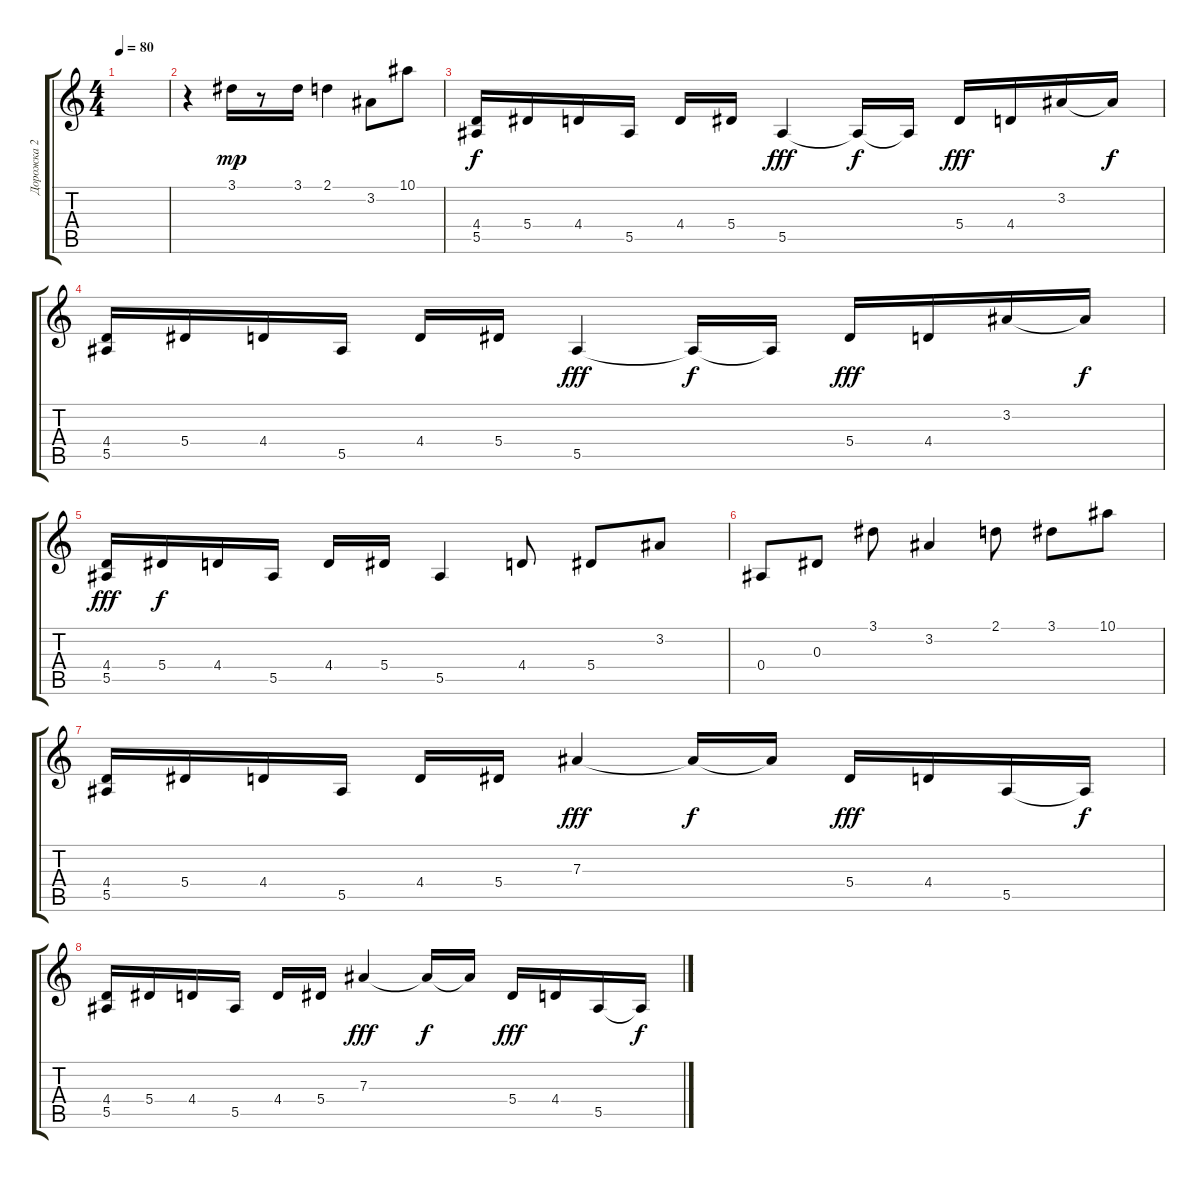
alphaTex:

\track ("Дорожка 2" "Дорожка 2") {instrument overdrivenguitar}
\staff {score tabs}
\tuning (C4 G3 Eb3 Bb2 F2 C2) {hide}
\ts (4 4)
\tempo 80
\clef g2
\ks c
|
r.4 3.1.16{dy mp} r.8 3.1.16 2.1.4 3.2.8 10.1.8 |
(4.4 5.5).16{dy f instrument overdrivenguitar} 5.4.16 4.4.16 5.5.16 4.4.16 5.4.16 5.5.4{dy fff} 5.5{t}.16{dy f} 5.5{t}.16 5.4.16{dy fff} 4.4.16 3.2.16 3.2{t}.16{dy f} |
(4.4 5.5).16{instrument overdrivenguitar} 5.4.16 4.4.16 5.5.16 4.4.16 5.4.16 5.5.4{dy fff} 5.5{t}.16{dy f} 5.5{t}.16 5.4.16{dy fff} 4.4.16 3.2.16 3.2{t}.16{dy f} |
(4.4 5.5).16{dy fff} 5.4.16{dy f} 4.4.16 5.5.16 4.4.16 5.4.16 5.5.4 4.4.8 5.4.8 3.2.8 |
0.4.8 0.3.8 3.1.8 3.2.4 2.1.8 3.1.8 10.1.8 |
(4.4 5.5).16{instrument overdrivenguitar} 5.4.16 4.4.16 5.5.16 4.4.16 5.4.16 7.3.4{dy fff} 7.3{t}.16{dy f} 7.3{t}.16 5.4.16{dy fff} 4.4.16 5.5.16 5.5{t}.16{dy f} |
(4.4 5.5).16{instrument overdrivenguitar} 5.4.16 4.4.16 5.5.16 4.4.16 5.4.16 7.3.4{dy fff} 7.3{t}.16{dy f} 7.3{t}.16 5.4.16{dy fff} 4.4.16 5.5.16 5.5{t}.16{dy f}
